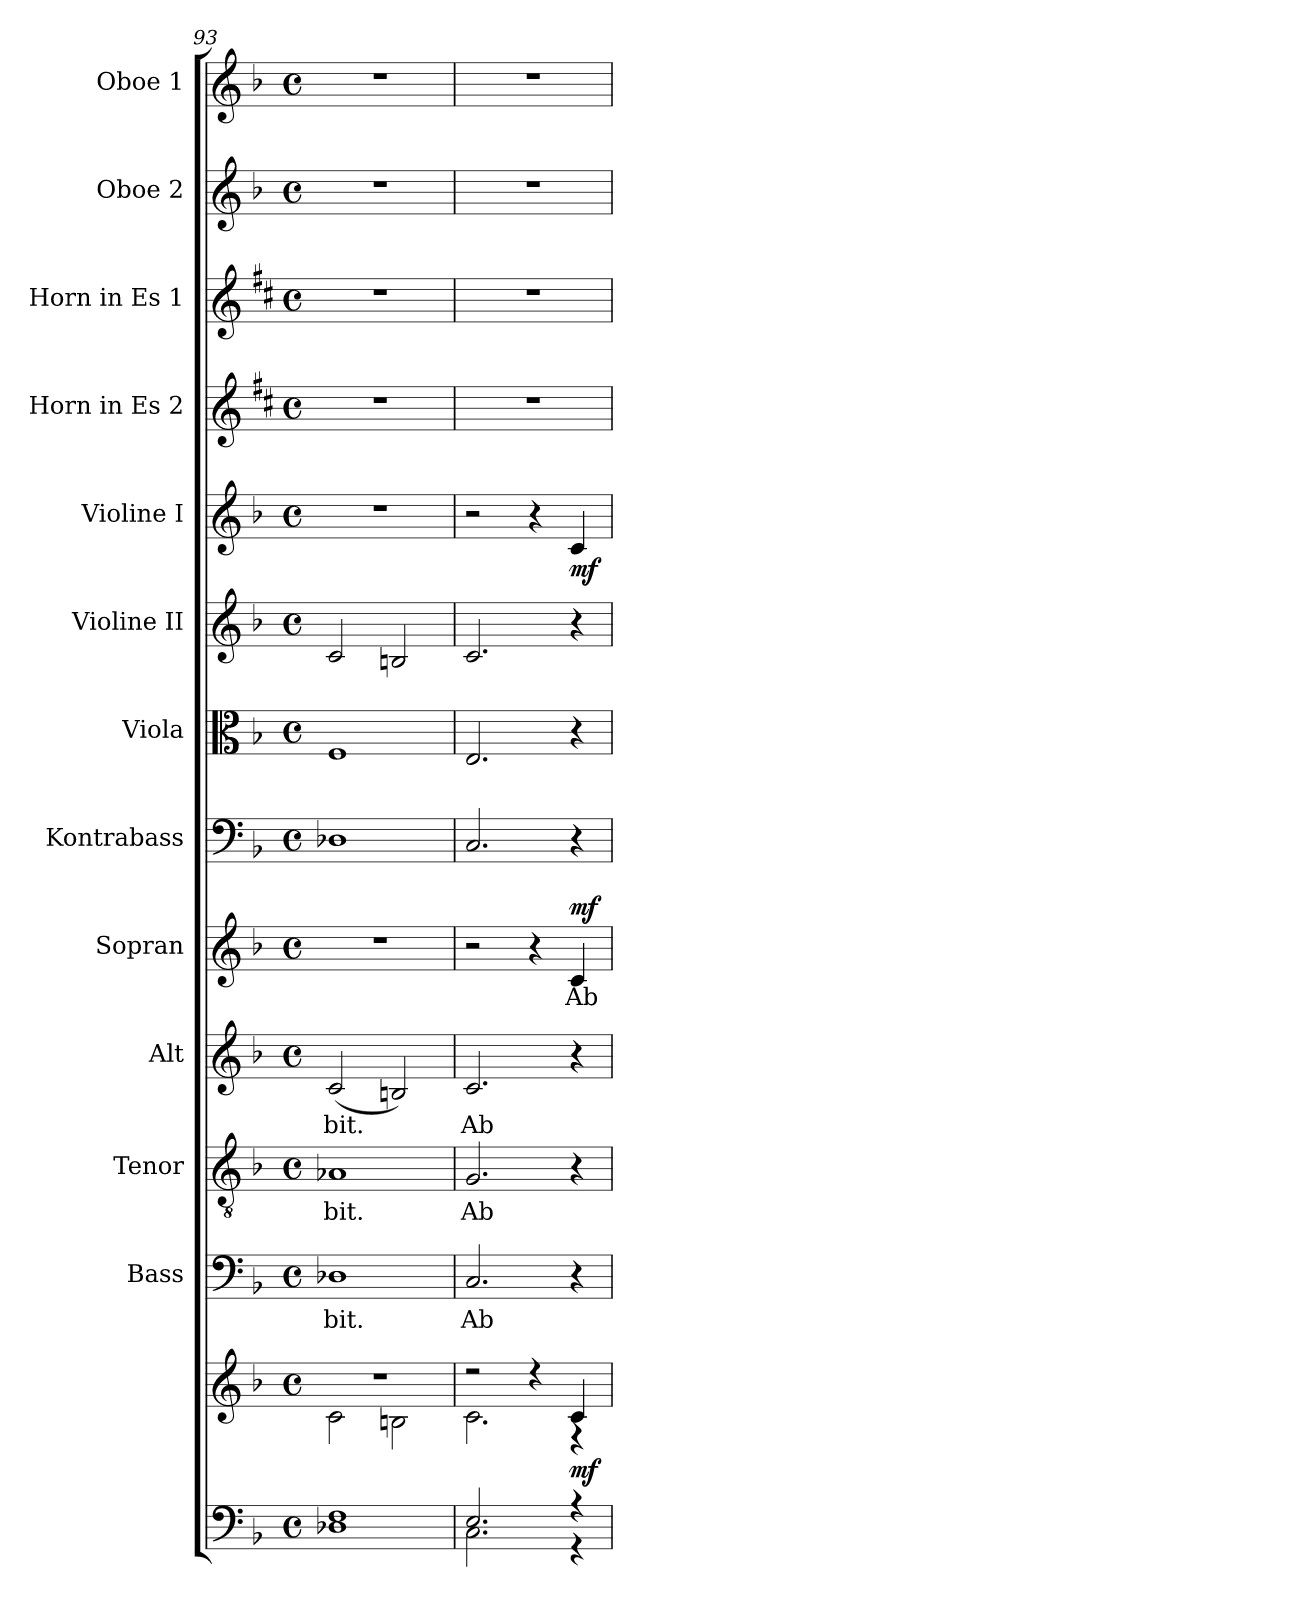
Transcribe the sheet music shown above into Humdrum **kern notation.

**kern	**kern	**dynam	**kern	**text	**kern	**text	**kern	**text	**kern	**text	**dynam	**kern	**kern	**kern	**kern	**dynam	**kern	**kern	**kern	**kern
*part13	*part13	*part13	*part12	*part12	*part11	*part11	*part10	*part10	*part9	*part9	*part9	*part8	*part7	*part6	*part5	*part5	*part4	*part3	*part2	*part1
*staff14	*staff13	*staff13/14	*staff12	*staff12	*staff11	*staff11	*staff10	*staff10	*staff9	*staff9	*staff9	*staff8	*staff7	*staff6	*staff5	*staff5	*staff4	*staff3	*staff2	*staff1
*	*	*	*I"Bass	*	*I"Tenor	*	*I"Alt	*	*I"Sopran	*	*	*I"Kontrabass	*I"Viola	*I"Violine II	*I"Violine I	*	*I"Horn in Es 2	*I"Horn in Es 1	*I"Oboe 2	*I"Oboe 1
*	*	*	*I'B.	*	*I'T.	*	*I'A.	*	*I'S.	*	*	*I'Kb.	*I'Vla.	*I'Vl. II	*I'Vl. I	*	*I'Hr. 2	*I'Hr. 1	*I'Ob. 2	*I'Ob. 1
*clefF4	*clefG2	*	*clefF4	*	*clefGv2	*	*clefG2	*	*clefG2	*	*	*clefF4	*clefC3	*clefG2	*clefG2	*	*clefG2	*clefG2	*clefG2	*clefG2
*	*	*	*	*	*	*	*	*	*	*	*	*ITrd7c12	*	*	*	*	*ITrd5c9	*ITrd5c9	*	*
*k[b-]	*k[b-]	*	*k[b-]	*	*k[b-]	*	*k[b-]	*	*k[b-]	*	*	*k[b-]	*k[b-]	*k[b-]	*k[b-]	*	*k[b-]	*k[b-]	*k[b-]	*k[b-]
*F:	*F:	*	*F:	*	*F:	*	*F:	*	*F:	*	*	*F:	*F:	*F:	*F:	*	*F:	*F:	*F:	*F:
*M4/4	*M4/4	*	*M4/4	*	*M4/4	*	*M4/4	*	*M4/4	*	*	*M4/4	*M4/4	*M4/4	*M4/4	*	*M4/4	*M4/4	*M4/4	*M4/4
*met(c)	*met(c)	*	*met(c)	*	*met(c)	*	*met(c)	*	*met(c)	*	*	*met(c)	*met(c)	*met(c)	*met(c)	*	*met(c)	*met(c)	*met(c)	*met(c)
=93	=93	=93	=93	=93	=93	=93	=93	=93	=93	=93	=93	=93	=93	=93	=93	=93	=93	=93	=93	=93
*^	*^	*	*	*	*	*	*	*	*	*	*	*	*	*	*	*	*	*	*	*
!	!	!	!	!	!	!LO:LY:b	!	!LO:LY:b	!	!LO:LY:b	!	!	!	!	!	!	!	!	!	!	!	!
1F	1D-X	1r	2c\	.	1D-X	-bit.	1A-X	-bit.	(<2c/	-bit.	1r	.	.	1DD-X	1F	2c/	1r	.	1r	1r	1r	1r
.	.	.	2Bn\	.	.	.	.	.	2Bn/)	.	.	.	.	.	.	2Bn/	.	.	.	.	.	.
=94	=94	=94	=94	=94	=94	=94	=94	=94	=94	=94	=94	=94	=94	=94	=94	=94	=94	=94	=94	=94	=94	=94
!	!	!	!	!	!	!LO:LY:b	!	!LO:LY:b	!	!LO:LY:b	!	!	!	!	!	!	!	!	!	!	!	!
2.E/	2.C\	2r	2.c\	.	2.C/	Ab-	2.G/	Ab-	2.c/	Ab-	2r	.	.	2.CC/	2.E/	2.c/	2r	.	1r	1r	1r	1r
.	.	4r	.	.	.	.	.	.	.	.	4r	.	.	.	.	.	4r	.	.	.	.	.
!	!	!	!	!LO:DY:b	!	!	!	!	!	!	!	!LO:LY:b	!LO:DY:a	!	!	!	!	!LO:DY:b	!	!	!	!
4r	4r	4c/	4rE	mf	4r	.	4r	.	4r	.	4c/	Ab-	mf	4r	4r	4r	4c/	mf	.	.	.	.
*v	*v	*	*	*	*	*	*	*	*	*	*	*	*	*	*	*	*	*	*	*	*	*
*	*v	*v	*	*	*	*	*	*	*	*	*	*	*	*	*	*	*	*	*	*	*
=	=	=	=	=	=	=	=	=	=	=	=	=	=	=	=	=	=	=	=	=
*-	*-	*-	*-	*-	*-	*-	*-	*-	*-	*-	*-	*-	*-	*-	*-	*-	*-	*-	*-	*-
